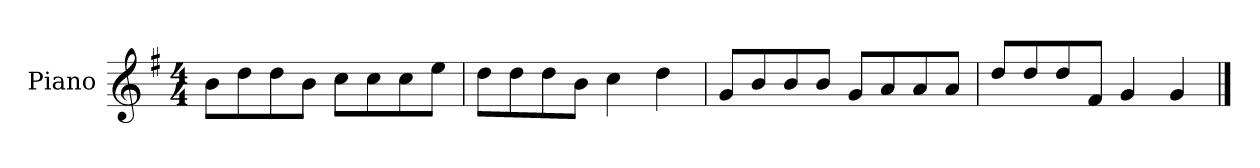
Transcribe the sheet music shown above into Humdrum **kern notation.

**kern
*part1
*staff1
*I"Piano
*I'P-no
*clefG2
*k[f#]
*M4/4
*MM90
=1
8b\L
8dd\
8dd\
8b\J
8cc\L
8cc\
8cc\
8ee\J
=2
8dd\L
8dd\
8dd\
8b\J
4cc\
4dd\
=3
8g/L
8b/
8b/
8b/J
8g/L
8a/
8a/
8a/J
=4
8dd/L
8dd/
8dd/
8f#/J
4g/
4g/
==
*-
